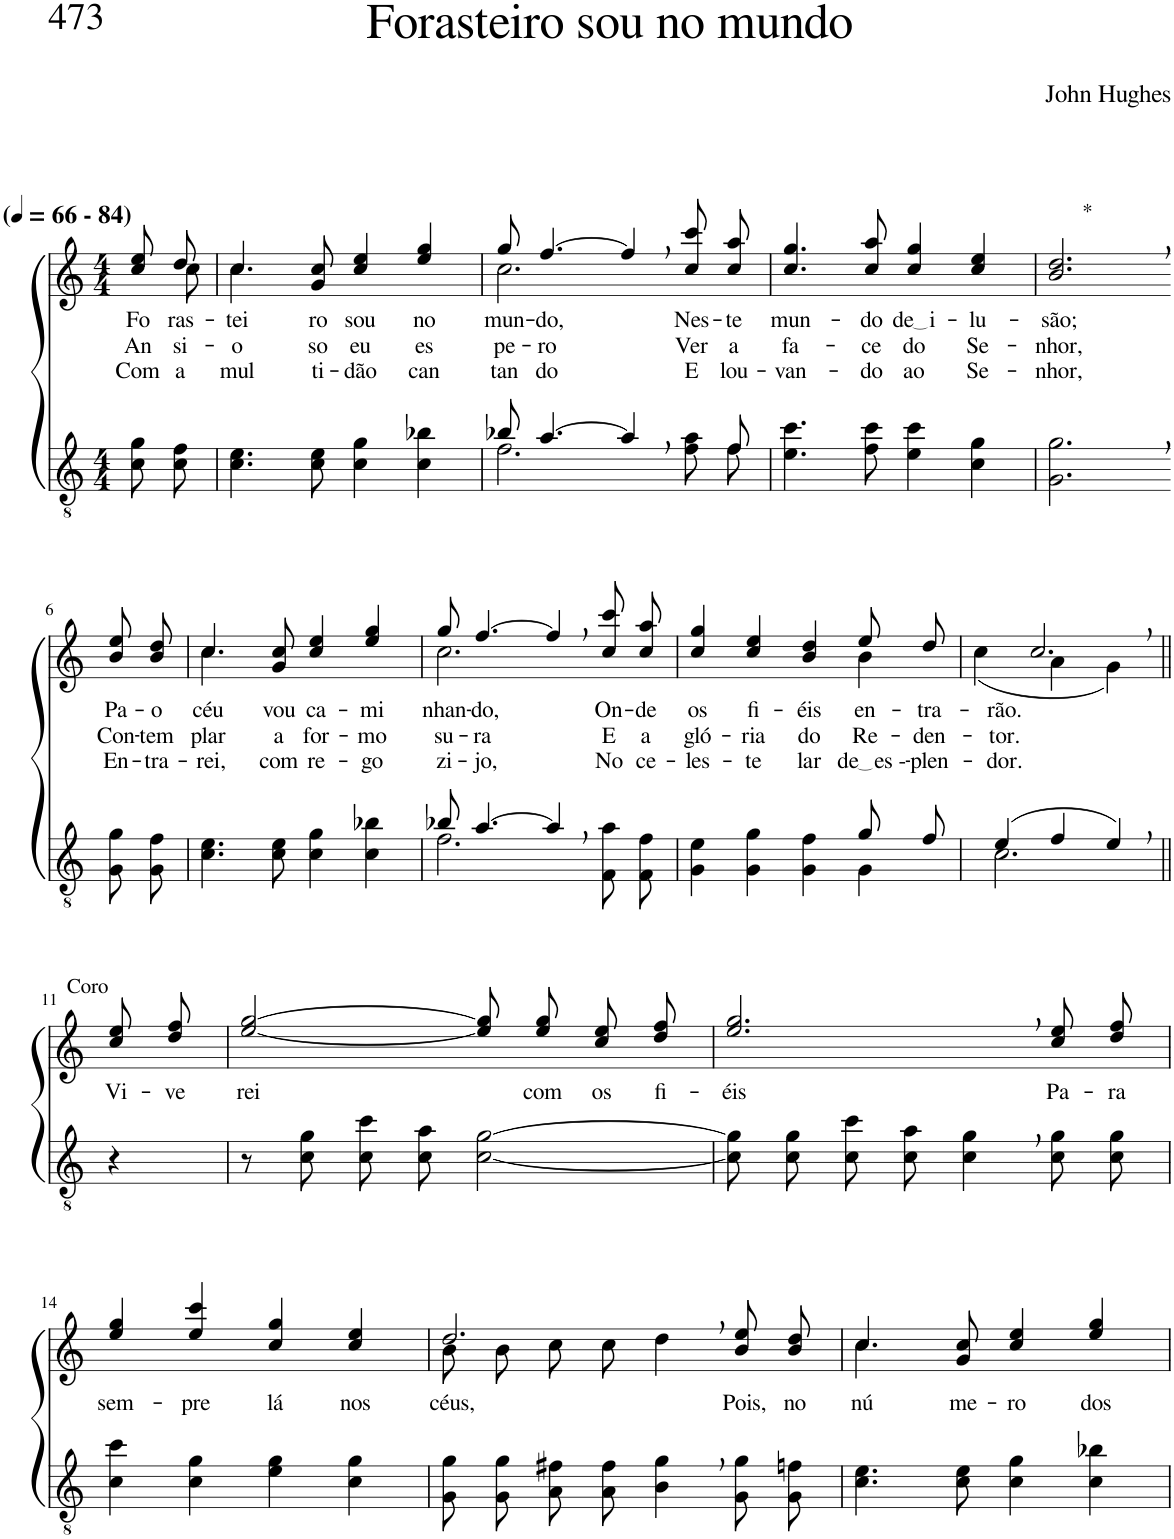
**kern	**kern	**text	**text	**text
*part2	*part1	*part1	*part1	*part1
*staff2	*staff1	*staff1	*staff1	*staff1
*I"Parte III e IV	*I"Parte I e II	*	*	*
*clefGv2	*clefG2	*	*	*
*Trd5c9	*Trd5c9	*	*	*
*k[]	*k[]	*	*	*
*M4/4	*M4/4	*	*	*
*MM66	*MM66	*	*	*
=1	=1	=1	=1	=1
!	!LO:TX:a:B:t=(	!	!	!
!	!LO:TX:a:B:t=- 84)	!	!	!
!	!	!LO:LY:b	!LO:LY:b	!LO:LY:b
*	*^	*	*	*
8c\ 8g\L	8cc\ 8ee\L	8ryy	Fo-	An-	Com
!	!	!	!LO:LY:b	!LO:LY:b	!LO:LY:b
8c\ 8f\J	8dd\J	8cc\	-ras-	-si-	a
=2	=2	=2	=2	=2	=2
!	!	!	!LO:LY:b	!LO:LY:b	!LO:LY:b
4.c\ 4.e\	4.cc/	4.cc\	-tei-	-o-	mul-
!	!	!	!LO:LY:b	!LO:LY:b	!LO:LY:b
8c\ 8e\	8g/ 8cc/	2ryy	-ro	-so	-ti-
!	!	!	!LO:LY:b	!LO:LY:b	!LO:LY:b
4c\ 4g\	4cc/ 4ee/	.	sou	eu	-dão
!	!	!	!LO:LY:b	!LO:LY:b	!LO:LY:b
4c\ 4b-X\	4ee/ 4gg/	.	no	es-	can-
.	.	8ryy	.	.	.
=3	=3	=3	=3	=3	=3
*^	*	*	*	*	*
!	!	!	!	!LO:LY:b	!LO:LY:b	!LO:LY:b
8b-X/	2.f\	8gg/	2.cc\	mun-	pe-	-tan
!	!	!	!	!LO:LY:b	!LO:LY:b	!LO:LY:b
[4.a/	.	[4.ff/	.	do,	-ro	do
4a,/]	.	4ff,/]	.	.	.	.
!	!	!	!	!LO:LY:b	!LO:LY:b	!LO:LY:b
8ryy	8f\ 8a\L	8cc\ 8ccc\L	4ryy	Nes-	Ver	E
!	!	!	!	!LO:LY:b	!LO:LY:b	!LO:LY:b
8f/	8f\J	8cc\ 8aa\J	.	-te	a	lou-
*	*	*v	*v	*	*	*
=4	=4	=4	=4	=4	=4
!	!	!	!LO:LY:b	!LO:LY:b	!LO:LY:b
*v	*v	*	*	*	*
4.e\ 4.cc\	4.cc/ 4.gg/	mun-	fa-	-van-
!	!	!LO:LY:b	!LO:LY:b	!LO:LY:b
8f\ 8cc\	8cc/ 8aa/	-do	-ce	-do
!	!	!LO:LY:b	!LO:LY:b	!LO:LY:b
4e\ 4cc\	4cc/ 4gg/	de i	do	ao
!	!	!LO:LY:b	!LO:LY:b	!LO:LY:b
4c\ 4g\	4cc/ 4ee/	-lu-	Se-	Se-
=5	=5	=5	=5	=5
!	!LO:TX:a:t=*	!	!	!
!	!	!LO:LY:b	!LO:LY:b	!LO:LY:b
2.G\, 2.g\,	2.b/, 2.dd/,	-são;	-nhor,	-nhor,
!!LO:LB:g=z
=6-	=6-	=6-	=6-	=6-
!	!	!LO:LY:b	!LO:LY:b	!LO:LY:b
8G\ 8g\L	8b\ 8ee\L	Pa-	Con-	En-
!	!	!LO:LY:b	!LO:LY:b	!LO:LY:b
8G\ 8f\J	8b\ 8dd\J	-o	-tem-	-tra-
=7	=7	=7	=7	=7
!	!	!	!	!LO:LY:b
*	*^	*	*	*
!	!	!	!LO:LY:b	!LO:LY:b	!
4.c\ 4.e\	4.cc/	4.cc\	-céu	-plar	-rei,
!	!	!	!LO:LY:b	!LO:LY:b	!LO:LY:b
8c\ 8e\	8g/ 8cc/	2ryy	vou	a	com
!	!	!	!LO:LY:b	!LO:LY:b	!LO:LY:b
4c\ 4g\	4cc/ 4ee/	.	ca-	for-	re-
!	!	!	!LO:LY:b	!LO:LY:b	!LO:LY:b
4c\ 4b-X\	4ee/ 4gg/	.	-mi-	-mo-	-go-
.	.	8ryy	.	.	.
=8	=8	=8	=8	=8	=8
*^	*	*	*	*	*
!	!	!	!	!LO:LY:b	!LO:LY:b	!LO:LY:b
8b-X/	2.f\	8gg/	2.cc\	-nhan-	-su-	-zi-
!	!	!	!	!LO:LY:b	!LO:LY:b	!LO:LY:b
[4.a/	.	[4.ff/	.	-do,	-ra	-jo,
4a,/]	.	4ff,/]	.	.	.	.
!	!	!	!	!LO:LY:b	!LO:LY:b	!LO:LY:b
4ryy	8F\ 8a\L	8cc\ 8ccc\L	4ryy	On-	E	No
!	!	!	!	!LO:LY:b	!LO:LY:b	!LO:LY:b
.	8F\ 8f\J	8cc\ 8aa\J	.	-de	a	ce-
=9	=9	=9	=9	=9	=9	=9
!	!	!	!	!LO:LY:b	!LO:LY:b	!LO:LY:b
2.ryy	4G\ 4e\	4cc/ 4gg/	2.ryy	os	gló-	-les-
!	!	!	!	!LO:LY:b	!LO:LY:b	!LO:LY:b
.	4G\ 4g\	4cc/ 4ee/	.	fi-	-ria	-te
!	!	!	!	!LO:LY:b	!LO:LY:b	!LO:LY:b
.	4G\ 4f\	4b/ 4dd/	.	-éis	do	lar
!	!	!	!	!	!	!LO:LY:b
!	!	!	!	!LO:LY:b	!LO:LY:b	!
8g/L	4G\	8ee/L	4b\	en-	Re-	de es -
!	!	!	!	!LO:LY:b	!LO:LY:b	!LO:LY:b
8f/J	.	8dd/J	.	-tra-	-den-	-plen-
=10	=10	=10	=10	=10	=10	=10
!	!	!	!	!LO:LY:b	!LO:LY:b	!LO:LY:b
(4e/	2.c\	2.cc,/	(4cc\	-rão.	-tor.	-dor.
4f/	.	.	4a\	.	.	.
4e,/)	.	.	4g\)	.	.	.
*v	*v	*	*	*	*	*
!!LO:LB:g=z
=11||	=11||	=11||	=11||	=11||	=11||
!	!LO:TX:a:t=Coro	!	!	!	!
!	!	!	!LO:LY:b	!	!
*	*v	*v	*	*	*
4r	8cc\ 8ee\L	Vi-	.	.
!	!	!LO:LY:b	!	!
.	8dd\ 8ff\J	-ve	.	.
=12	=12	=12	=12	=12
!	!	!LO:LY:b	!	!
8r	[2ee/ [2gg/	rei	.	.
8c\ 8g\	.	.	.	.
8c\ 8cc\L	.	.	.	.
8c\ 8a\J	.	.	.	.
[2c\ [2g\	8ee]\ 8gg]\L	.	.	.
!	!	!LO:LY:b	!	!
.	8ee\ 8gg\J	com	.	.
!	!	!LO:LY:b	!	!
.	8cc\ 8ee\L	os	.	.
!	!	!LO:LY:b	!	!
.	8dd\ 8ff\J	fi-	.	.
=13	=13	=13	=13	=13
!	!	!LO:LY:b	!	!
8c]\ 8g]\L	2.ee/, 2.gg/,	-éis	.	.
8c\ 8g\J	.	.	.	.
8c\ 8cc\L	.	.	.	.
8c\ 8a\J	.	.	.	.
4c\, 4g\,	.	.	.	.
!	!	!LO:LY:b	!	!
8c\ 8g\L	8cc\ 8ee\L	Pa-	.	.
!	!	!LO:LY:b	!	!
8c\ 8g\J	8dd\ 8ff\J	-ra	.	.
!!LO:LB:g=z
=14	=14	=14	=14	=14
!	!	!LO:LY:b	!	!
4c\ 4cc\	4ee/ 4gg/	sem-	.	.
!	!	!LO:LY:b	!	!
4c\ 4g\	4ee/ 4ccc/	-pre	.	.
!	!	!LO:LY:b	!	!
4e\ 4g\	4cc/ 4gg/	lá	.	.
!	!	!LO:LY:b	!	!
4c\ 4g\	4cc/ 4ee/	nos	.	.
=15	=15	=15	=15	=15
*	*^	*	*	*
!	!	!	!LO:LY:b	!	!
8G\ 8g\L	2.dd,/	8b\L	céus,	.	.
8G\ 8g\J	.	8b\J	.	.	.
8A\ 8f#X\L	.	8cc\L	.	.	.
8A\ 8f#\J	.	8cc\J	.	.	.
4B\, 4g\,	.	4dd\	.	.	.
!	!	!	!LO:LY:b	!	!
8G\ 8g\L	8b\ 8ee\L	4ryy	Pois,	.	.
!	!	!	!LO:LY:b	!	!
8G\ 8fn\J	8b\ 8dd\J	.	no	.	.
=16	=16	=16	=16	=16	=16
!	!	!	!LO:LY:b	!	!
4.c\ 4.e\	4.cc/	4.cc\	nú-	.	.
!	!	!	!LO:LY:b	!	!
8c\ 8e\	8g/ 8cc/	2ryy	me-	.	.
!	!	!	!LO:LY:b	!	!
4c\ 4g\	4cc/ 4ee/	.	-ro	.	.
!	!	!	!LO:LY:b	!	!
4c\ 4b-X\	4ee/ 4gg/	.	dos	.	.
.	.	8ryy	.	.	.
*	*v	*v	*	*	*
=	=	=	=	=
*-	*-	*-	*-	*-
